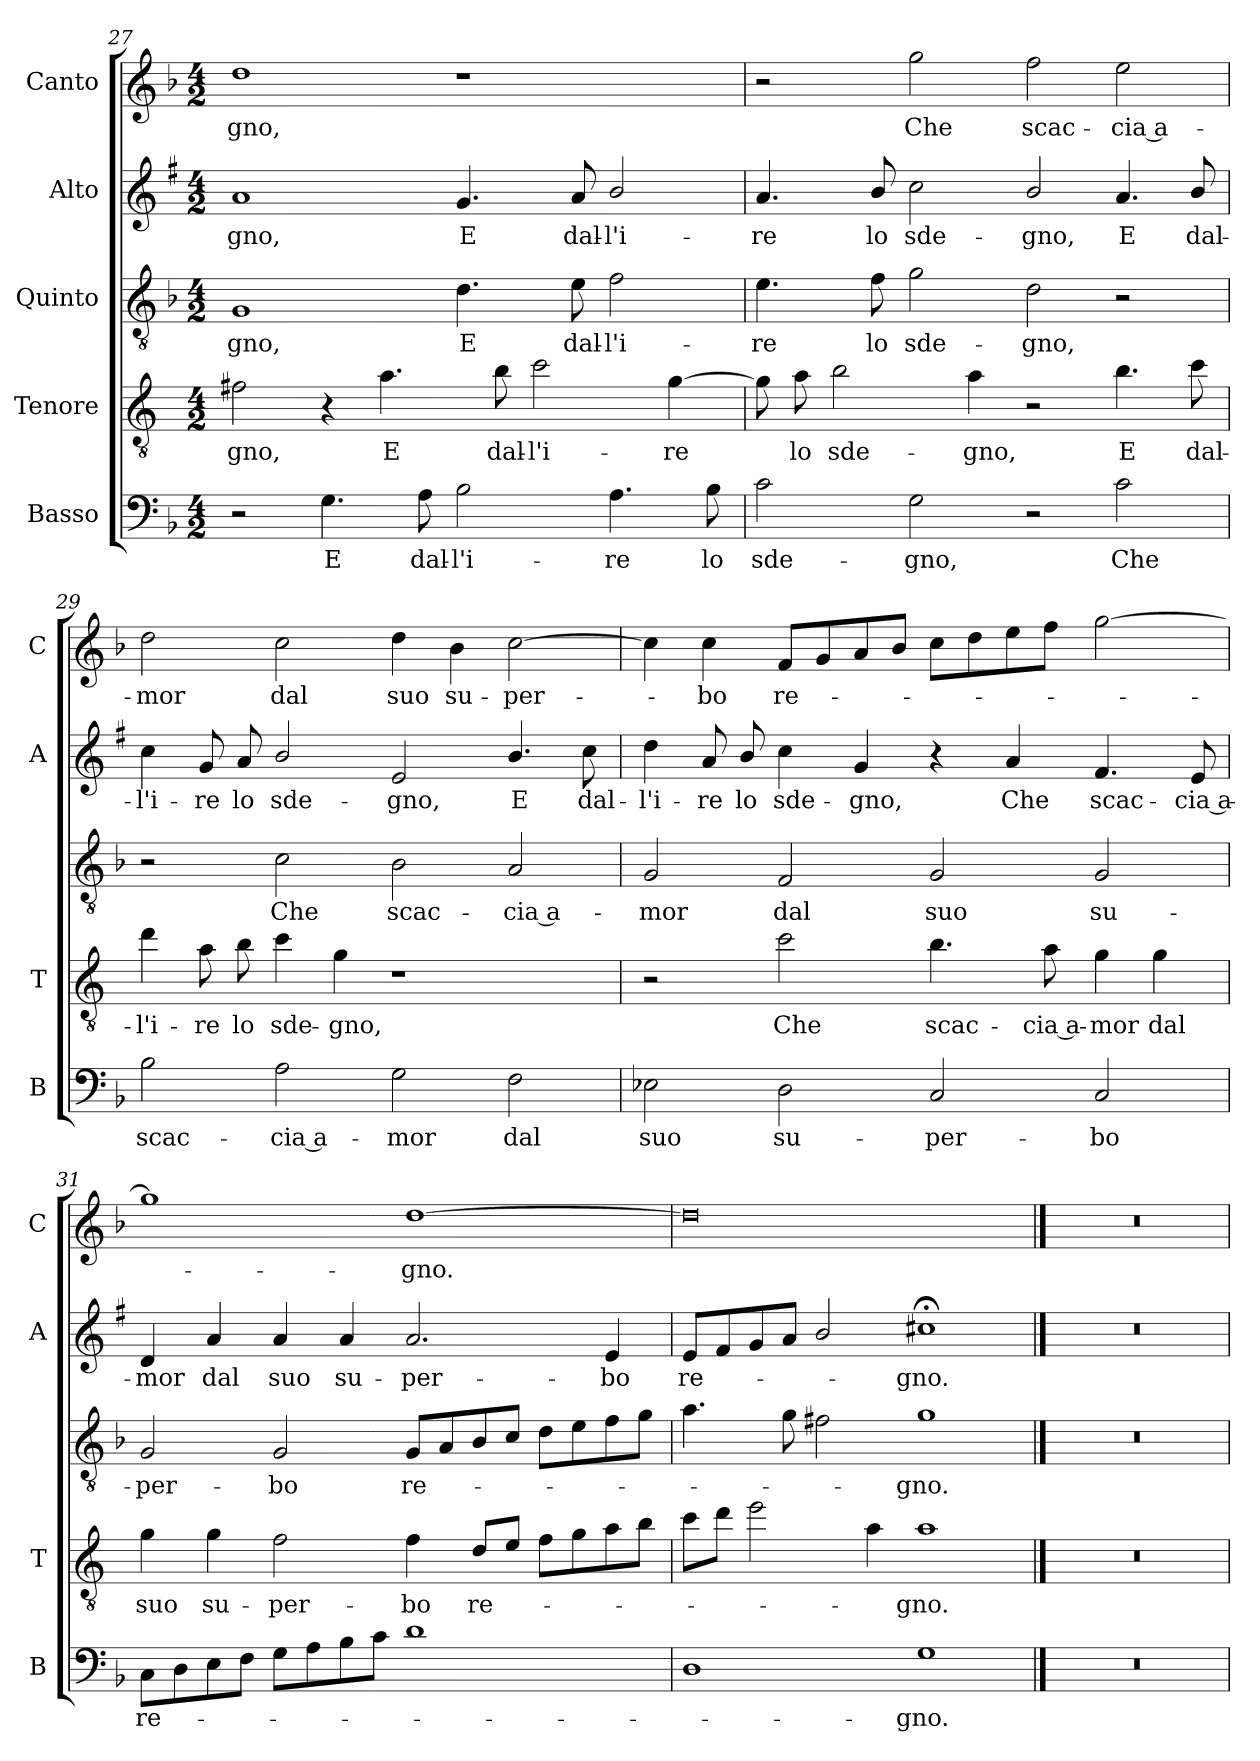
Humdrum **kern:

**kern	**text	**kern	**text	**kern	**text	**kern	**text	**kern	**text
*part5	*part5	*part4	*part4	*part3	*part3	*part2	*part2	*part1	*part1
*staff5	*staff5	*staff4	*staff4	*staff3	*staff3	*staff2	*staff2	*staff1	*staff1
*I"Basso	*	*I"Tenore	*	*I"Quinto	*	*I"Alto	*	*I"Canto	*
*I'B	*	*I'T	*	*	*	*I'A	*	*I'C	*
*clefF4	*	*clefGv2	*	*clefGv2	*	*clefG2	*	*clefG2	*
*	*	*ITrd4c7	*	*	*	*ITrd1c2	*	*	*
*k[b-]	*	*k[b-]	*	*k[b-]	*	*k[b-]	*	*k[b-]	*
*F:	*	*F:	*	*F:	*	*F:	*	*F:	*
*M4/2	*	*M4/2	*	*M4/2	*	*M4/2	*	*M4/2	*
=27	=27	=27	=27	=27	=27	=27	=27	=27	=27
!	!	!	!LO:LY:b	!	!LO:LY:b	!	!LO:LY:b	!	!LO:LY:b
2r	.	2Bn\	-gno,	1G	-gno,	1g	-gno,	1dd	-gno,
!	!LO:LY:b	!	!	!	!	!	!	!	!
4.G\	E	4r	.	.	.	.	.	.	.
!	!	!	!LO:LY:b	!	!	!	!	!	!
.	.	4.d\	E	.	.	.	.	.	.
!	!LO:LY:b	!	!	!	!	!	!	!	!
8A\	dal-	.	.	.	.	.	.	.	.
!	!LO:LY:b	!	!	!	!LO:LY:b	!	!LO:LY:b	!	!
2B-\	-l'i-	.	.	4.d\	E	4.f/	E	1r	.
!	!	!	!LO:LY:b	!	!	!	!	!	!
.	.	8e\	dal-	.	.	.	.	.	.
!	!	!	!LO:LY:b	!	!	!	!	!	!
.	.	2f\	-l'i-	.	.	.	.	.	.
!	!	!	!	!	!LO:LY:b	!	!LO:LY:b	!	!
.	.	.	.	8e\	dal-	8g/	dal-	.	.
!	!LO:LY:b	!	!	!	!LO:LY:b	!	!LO:LY:b	!	!
4.A\	-re	.	.	2f\	-l'i-	2a/	-l'i-	.	.
!	!	!	!LO:LY:b	!	!	!	!	!	!
.	.	[4c\	-re	.	.	.	.	.	.
!	!LO:LY:b	!	!	!	!	!	!	!	!
8B-\	lo	.	.	.	.	.	.	.	.
=28	=28	=28	=28	=28	=28	=28	=28	=28	=28
!	!LO:LY:b	!	!	!	!LO:LY:b	!	!LO:LY:b	!	!
2c\	sde-	8c\]	.	4.e\	-re	4.g/	-re	2r	.
!	!	!	!LO:LY:b	!	!	!	!	!	!
.	.	8d\	lo	.	.	.	.	.	.
!	!	!	!LO:LY:b	!	!	!	!	!	!
.	.	2e\	sde-	.	.	.	.	.	.
!	!	!	!	!	!LO:LY:b	!	!LO:LY:b	!	!
.	.	.	.	8f\	lo	8a/	lo	.	.
!	!LO:LY:b	!	!	!	!LO:LY:b	!	!LO:LY:b	!	!LO:LY:b
2G\	-gno,	.	.	2g\	sde-	2b-\	sde-	2gg\	Che
!	!	!	!LO:LY:b	!	!	!	!	!	!
.	.	4d\	-gno,	.	.	.	.	.	.
!	!	!	!	!	!LO:LY:b	!	!LO:LY:b	!	!LO:LY:b
2r	.	2r	.	2d\	-gno,	2a/	-gno,	2ff\	scac-
!	!LO:LY:b	!	!LO:LY:b	!	!	!	!LO:LY:b	!	!LO:LY:b
2c\	Che	4.e\	E	2r	.	4.g/	E	2ee\	-cia a-
!	!	!	!LO:LY:b	!	!	!	!LO:LY:b	!	!
.	.	8f\	dal-	.	.	8a/	dal-	.	.
!!LO:PB:g=z
=29	=29	=29	=29	=29	=29	=29	=29	=29	=29
!	!LO:LY:b	!	!LO:LY:b	!	!	!	!LO:LY:b	!	!LO:LY:b
2B-\	scac-	4g\	-l'i-	2r	.	4b-\	-l'i-	2dd\	-mor
!	!	!	!LO:LY:b	!	!	!	!LO:LY:b	!	!
.	.	8d\	-re	.	.	8f/	-re	.	.
!	!	!	!LO:LY:b	!	!	!	!LO:LY:b	!	!
.	.	8e\	lo	.	.	8g/	lo	.	.
!	!LO:LY:b	!	!LO:LY:b	!	!LO:LY:b	!	!LO:LY:b	!	!LO:LY:b
2A\	-cia a-	4f\	sde-	2c\	Che	2a/	sde-	2cc\	dal
!	!	!	!LO:LY:b	!	!	!	!	!	!
.	.	4c\	-gno,	.	.	.	.	.	.
!	!LO:LY:b	!	!	!	!LO:LY:b	!	!LO:LY:b	!	!LO:LY:b
2G\	-mor	1r	.	2B-\	scac-	2d/	-gno,	4dd\	suo
!	!	!	!	!	!	!	!	!	!LO:LY:b
.	.	.	.	.	.	.	.	4b-\	su-
!	!LO:LY:b	!	!	!	!LO:LY:b	!	!LO:LY:b	!	!LO:LY:b
2F\	dal	.	.	2A/	-cia a-	4.a/	E	[2cc\	-per-
!	!	!	!	!	!	!	!LO:LY:b	!	!
.	.	.	.	.	.	8b-\	dal-	.	.
=30	=30	=30	=30	=30	=30	=30	=30	=30	=30
!	!LO:LY:b	!	!	!	!LO:LY:b	!	!LO:LY:b	!	!
2E-X\	suo	2r	.	2G/	-mor	4cc\	-l'i-	4cc\]	.
!	!	!	!	!	!	!	!LO:LY:b	!	!LO:LY:b
.	.	.	.	.	.	8g/	-re	4cc\	-bo
!	!	!	!	!	!	!	!LO:LY:b	!	!
.	.	.	.	.	.	8a/	lo	.	.
!	!LO:LY:b	!	!LO:LY:b	!	!LO:LY:b	!	!LO:LY:b	!	!LO:LY:b
2D\	su-	2f\	Che	2F/	dal	4b-\	sde-	8f/L	re-
.	.	.	.	.	.	.	.	8g/	.
!	!	!	!	!	!	!	!LO:LY:b	!	!
.	.	.	.	.	.	4f/	-gno,	8a/	.
.	.	.	.	.	.	.	.	8b-/J	.
!	!LO:LY:b	!	!LO:LY:b	!	!LO:LY:b	!	!	!	!
2C/	-per-	4.e\	scac-	2G/	suo	4r	.	8cc\L	.
.	.	.	.	.	.	.	.	8dd\	.
!	!	!	!	!	!	!	!LO:LY:b	!	!
.	.	.	.	.	.	4g/	Che	8ee\	.
!	!	!	!LO:LY:b	!	!	!	!	!	!
.	.	8d\	-cia a-	.	.	.	.	8ff\J	.
!	!LO:LY:b	!	!LO:LY:b	!	!LO:LY:b	!	!LO:LY:b	!	!
2C/	-bo	4c\	-mor	2G/	su-	4.e/	scac-	[2gg\	.
!	!	!	!LO:LY:b	!	!	!	!	!	!
.	.	4c\	dal	.	.	.	.	.	.
!	!	!	!	!	!	!	!LO:LY:b	!	!
.	.	.	.	.	.	8d/	-cia a-	.	.
=31	=31	=31	=31	=31	=31	=31	=31	=31	=31
!	!LO:LY:b	!	!LO:LY:b	!	!LO:LY:b	!	!LO:LY:b	!	!
8C\L	re-	4c\	suo	2G/	-per-	4c/	-mor	1gg]	.
8D\	.	.	.	.	.	.	.	.	.
!	!	!	!LO:LY:b	!	!	!	!LO:LY:b	!	!
8E\	.	4c\	su-	.	.	4g/	dal	.	.
8F\J	.	.	.	.	.	.	.	.	.
!	!	!	!LO:LY:b	!	!LO:LY:b	!	!LO:LY:b	!	!
8G\L	.	2B-\	-per-	2G/	-bo	4g/	suo	.	.
8A\	.	.	.	.	.	.	.	.	.
!	!	!	!	!	!	!	!LO:LY:b	!	!
8B-\	.	.	.	.	.	4g/	su-	.	.
8c\J	.	.	.	.	.	.	.	.	.
!	!	!	!LO:LY:b	!	!LO:LY:b	!	!LO:LY:b	!	!LO:LY:b
1d	.	4B-\	-bo	8G/L	re-	2.g/	-per-	[1dd	-gno.
.	.	.	.	8A/	.	.	.	.	.
!	!	!	!LO:LY:b	!	!	!	!	!	!
.	.	8G/L	re-	8B-/	.	.	.	.	.
.	.	8A/J	.	8c/J	.	.	.	.	.
.	.	8B-\L	.	8d\L	.	.	.	.	.
.	.	8c\	.	8e\	.	.	.	.	.
!	!	!	!	!	!	!	!LO:LY:b	!	!
.	.	8d\	.	8f\	.	4d/	-bo	.	.
.	.	8e\J	.	8g\J	.	.	.	.	.
!!LO:LB:g=z
=32	=32	=32	=32	=32	=32	=32	=32	=32	=32
!	!	!	!	!	!	!	!LO:LY:b	!	!
1D	.	8f\L	.	4.a\	.	8d/L	re-	0dd]	.
.	.	8g\J	.	.	.	8e/	.	.	.
.	.	2a\	.	.	.	8f/	.	.	.
.	.	.	.	8g\	.	8g/J	.	.	.
.	.	.	.	2f#X\	.	2a/	.	.	.
.	.	4d\	.	.	.	.	.	.	.
!	!LO:LY:b	!	!LO:LY:b	!	!LO:LY:b	!	!LO:LY:b	!	!
1G	-gno.	1d	-gno.	1g	-gno.	1bn;<	-gno.	.	.
==33	==33	==33	==33	==33	==33	==33	==33	==33	==33
0r	.	0r	.	0r	.	0r	.	0r	.
=	=	=	=	=	=	=	=	=	=
*-	*-	*-	*-	*-	*-	*-	*-	*-	*-
